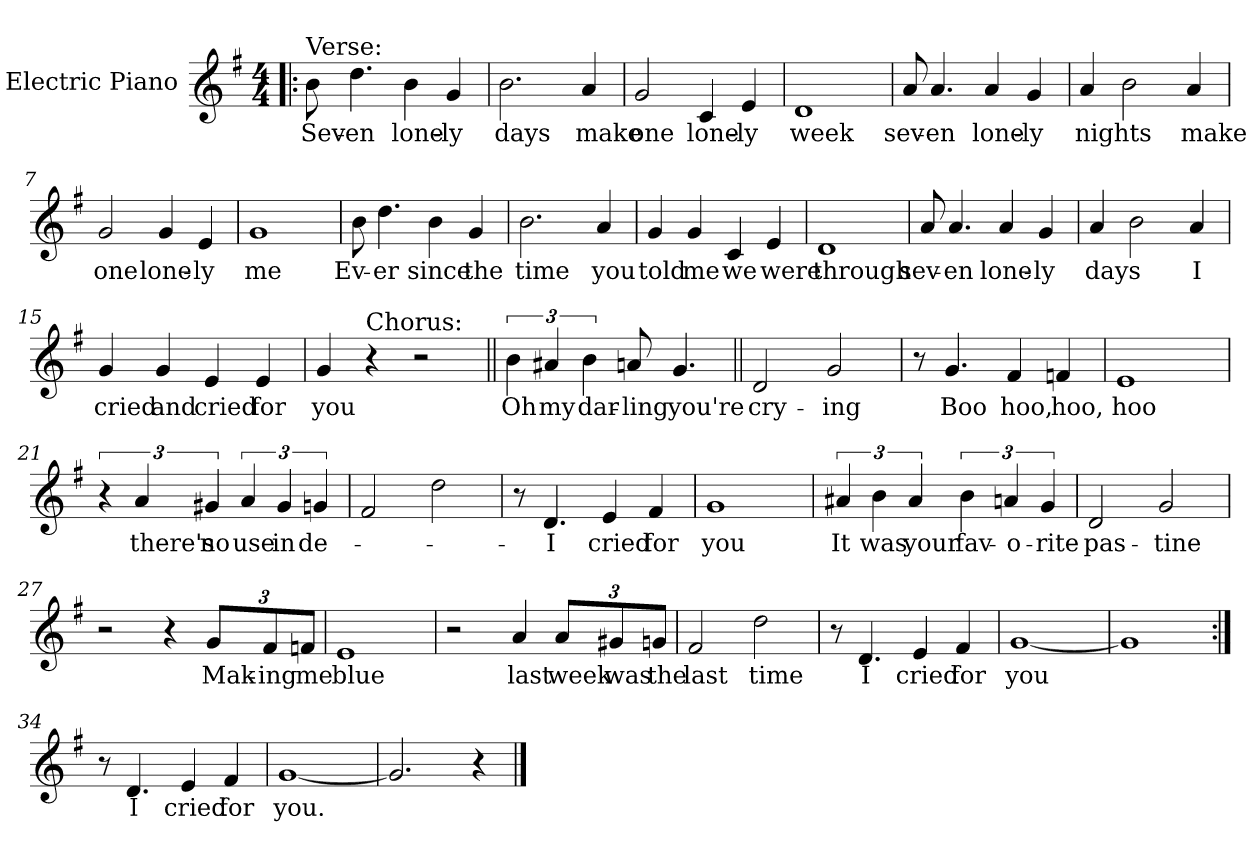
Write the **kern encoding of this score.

**kern	**text
*part1	*part1
*staff1	*staff1
*I"Electric Piano	*
*I'E.Pno	*
*clefG2	*
*k[f#]	*
*G:	*
*M4/4	*
=1!|:	=1!|:
!LO:TX:a:t=Verse&colon;	!
8b\	Sev-
4.dd\	-en
4b\	lone-
4g/	-ly
=2	=2
2.b\	days
4a/	make
=3	=3
2g/	one
4c/	lone-
4e/	-ly
=4	=4
1d	week
!!LO:LB:g=z
=5	=5
8a/	sev-
4.a/	-en
4a/	lone-
4g/	-ly
=6	=6
4a/	nights
2b\	.
4a/	make
=7	=7
2g/	one
4g/	lone-
4e/	-ly
=8	=8
1g	me
!!LO:LB:g=z
=9	=9
8b\	Ev-
4.dd\	-er
4b\	since
4g/	the
=10	=10
2.b\	time
4a/	you
=11	=11
4g/	told
4g/	me
4c/	we
4e/	were
=12	=12
1d	through
!!LO:LB:g=z
=13	=13
8a/	sev-
4.a/	-en
4a/	lone-
4g/	-ly
=14	=14
4a/	days
2b\	.
4a/	I
=15	=15
4g/	cried
4g/	and
4e/	cried
4e/	for
=16	=16
4g/	you
!LO:TX:a:t=Chorus&colon;	!
4r	.
2r	.
!!LO:LB:g=z
=17||	=17||
6b\	Oh
6a#X/	my
6b\	dar-
8an/	ling
4.g/	you're
=18||	=18||
2d/	cry-
2g/	-ing
=19	=19
8r	.
4.g/	Boo
4f#/	hoo,
4fn/	hoo,
=20	=20
1e	hoo
!!LO:LB:g=z
=21	=21
6r	.
6a/	there's
6g#X/	no
6a/	use
6g#/	in
6gn/	de-
=22	=22
2f#/	.
2dd\	.
=23	=23
8r	.
4.d/	I
4e/	cried
4f#/	for
=24	=24
1g	you
!!LO:LB:g=z
=25	=25
6a#X/	It
6b\	was
6a#/	your
6b\	fav-
6an/	o-
6g/	rite
=26	=26
2d/	pas-
2g/	-tine
=27	=27
2r	.
4r	.
*Xbrackettup	*
12g/L	Mak-
12f#/	-ing
12fn/J	me
=28	=28
1e	blue
!!LO:LB:g=z
=29	=29
2r	.
4a/	last
12a/L	week
12g#X/	was
12gn/J	the
=30	=30
2f#/	last
2dd\	time
=31	=31
8r	.
4.d/	I
4e/	cried
4f#/	for
=32	=32
[1g	you
=33	=33
1g]	.
=34:|!	=34:|!
8r	.
4.d/	I
4e/	cried
4f#/	for
=35	=35
[1g	you.
=36	=36
2.g/]	.
4r	.
==	==
*-	*-
